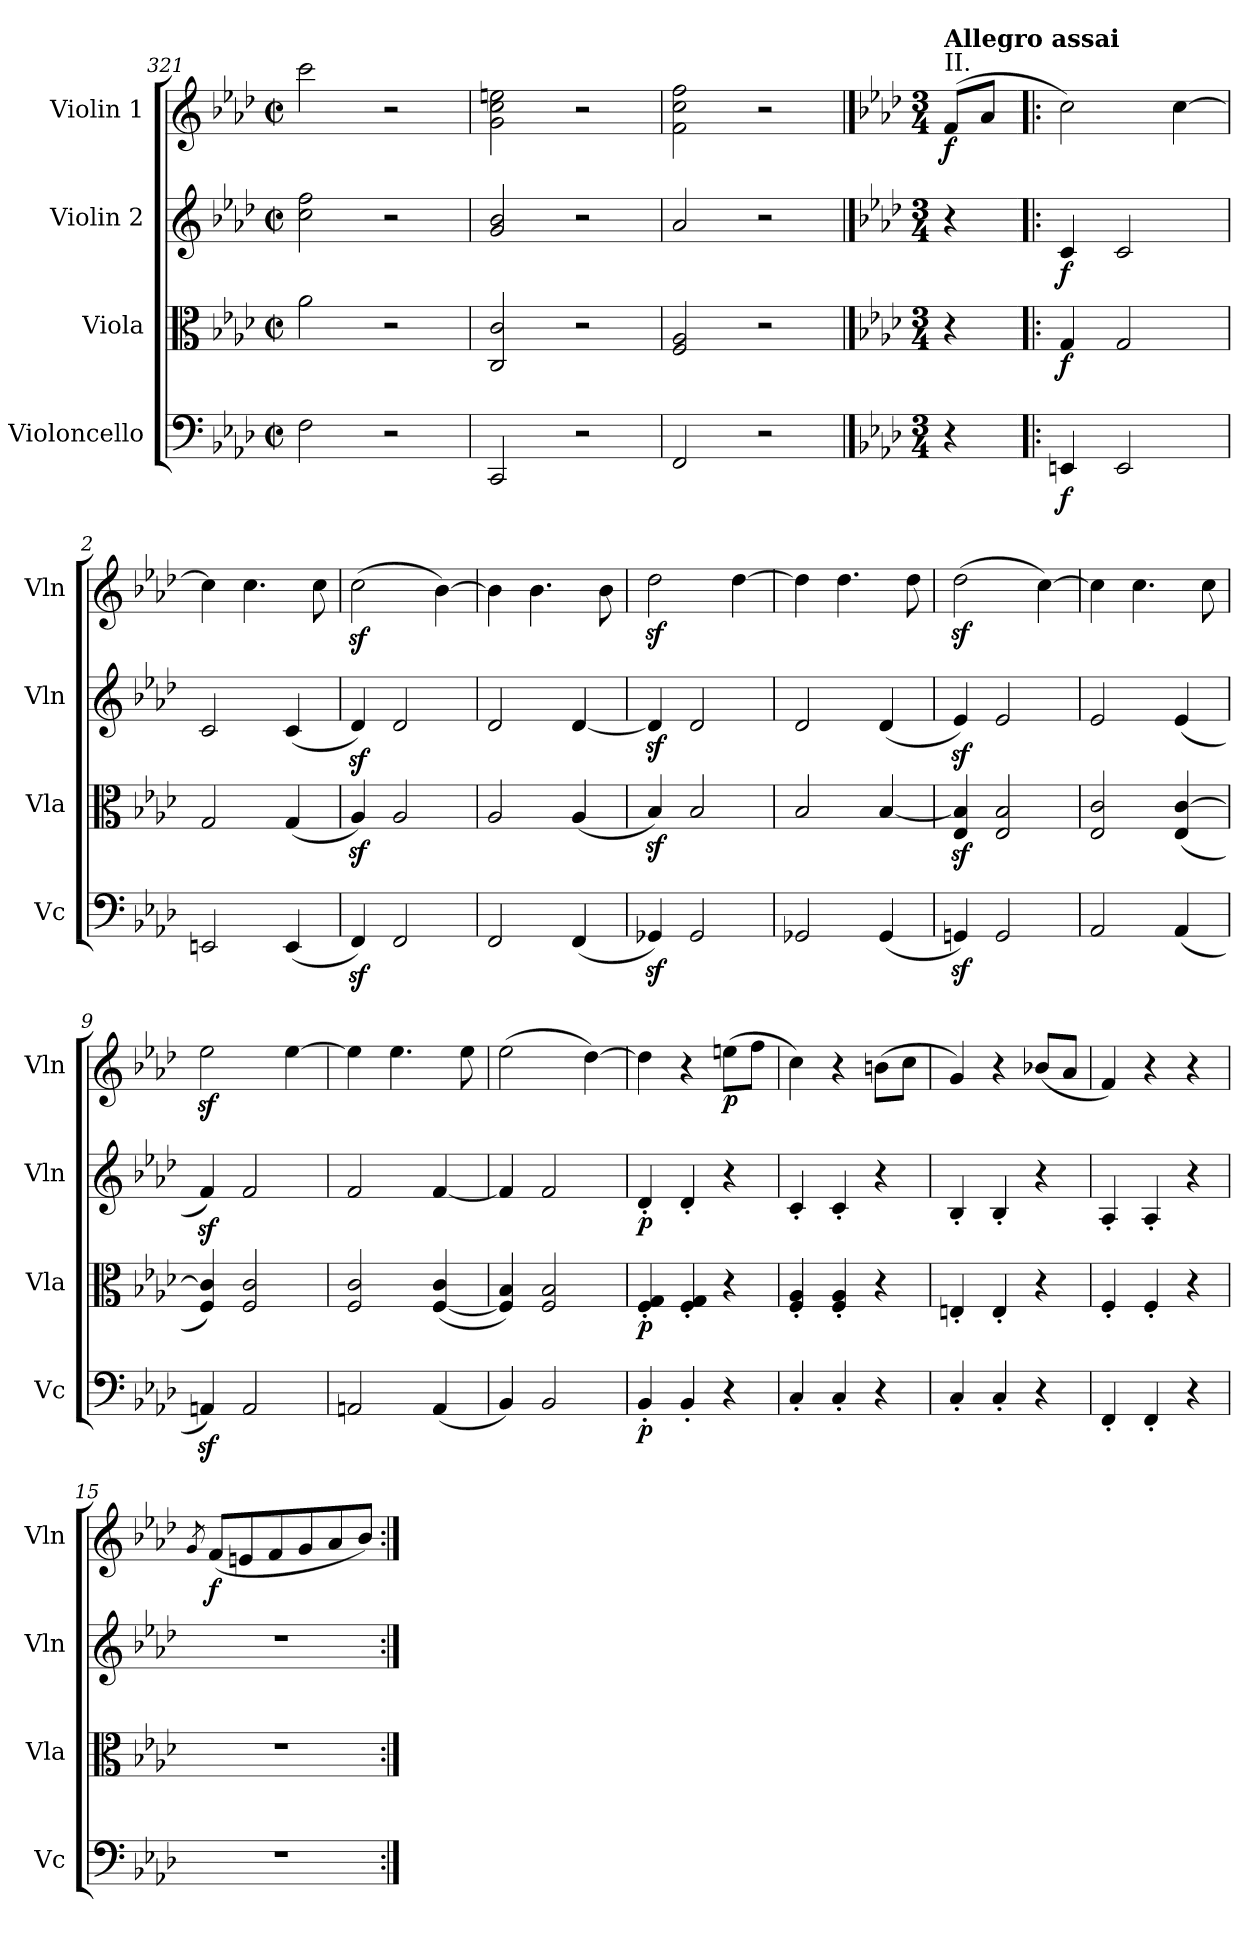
**kern	**dynam	**kern	**dynam	**kern	**dynam	**kern	**dynam
*part4	*part4	*part3	*part3	*part2	*part2	*part1	*part1
*staff4	*staff4	*staff3	*staff3	*staff2	*staff2	*staff1	*staff1
*I"Violoncello	*	*I"Viola	*	*I"Violin 2	*	*I"Violin 1	*
*I'Vc	*	*I'Vla	*	*I'Vln	*	*I'Vln	*
!!LO:LB:g=z
*clefF4	*	*clefC3	*	*clefG2	*	*clefG2	*
*k[b-e-a-d-]	*	*k[b-e-a-d-]	*	*k[b-e-a-d-]	*	*k[b-e-a-d-]	*
*M2/2	*	*M2/2	*	*M2/2	*	*M2/2	*
*met(c|)	*	*met(c|)	*	*met(c|)	*	*met(c|)	*
=321	=321	=321	=321	=321	=321	=321	=321
2F\	.	2a-\	.	2cc\ 2ff\	.	2ccc\	.
2r	.	2r	.	2r	.	2r	.
=322	=322	=322	=322	=322	=322	=322	=322
2CC/	.	2C/ 2c/	.	2g/ 2b-/	.	2g\ 2cc\ 2een\	.
2r	.	2r	.	2r	.	2r	.
=323	=323	=323	=323	=323	=323	=323	=323
2FF/	.	2F/ 2A-/	.	2a-/	.	2f\ 2cc\ 2ff\	.
2r	.	2r	.	2r	.	2r	.
!!LO:PB:g=z
==	==	==	==	==	==	==	==
*k[b-e-a-d-]	*	*k[b-e-a-d-]	*	*k[b-e-a-d-]	*	*k[b-e-a-d-]	*
*M3/4	*	*M3/4	*	*M3/4	*	*M3/4	*
!	!	!	!	!	!	!LO:TX:a:t=II.	!
!	!	!	!	!	!	!LO:TX:a:B:t=Allegro assai	!
!	!	!	!	!	!	!	!LO:DY:b
4r	.	4r	.	4r	.	(8f/L	f
.	.	.	.	.	.	8a-/J	.
=1!|:	=1!|:	=1!|:	=1!|:	=1!|:	=1!|:	=1!|:	=1!|:
!	!LO:DY:b	!	!LO:DY:b	!	!LO:DY:b	!	!
4EEn/	f	4G/	f	4c/	f	2cc\)	.
2EE/	.	2G/	.	2c/	.	.	.
.	.	.	.	.	.	[4cc\	.
=2	=2	=2	=2	=2	=2	=2	=2
2EEn/	.	2G/	.	2c/	.	4cc\]	.
.	.	.	.	.	.	4.cc\	.
(4EE/	.	(4G/	.	(4c/	.	.	.
.	.	.	.	.	.	8cc\	.
=3	=3	=3	=3	=3	=3	=3	=3
4FFz</)	.	4A-z</)	.	4d-z</)	.	(2ccz<\	.
2FF/	.	2A-/	.	2d-/	.	.	.
.	.	.	.	.	.	[4b-\)	.
=4	=4	=4	=4	=4	=4	=4	=4
2FF/	.	2A-/	.	2d-/	.	4b-\]	.
.	.	.	.	.	.	4.b-\	.
(4FF/	.	(4A-/	.	[4d-/	.	.	.
.	.	.	.	.	.	8b-\	.
=5	=5	=5	=5	=5	=5	=5	=5
4GG-Xz</)	.	4B-z</)	.	4d-z</]	.	2dd-z<\	.
2GG-/	.	2B-/	.	2d-/	.	.	.
.	.	.	.	.	.	[4dd-\	.
=6	=6	=6	=6	=6	=6	=6	=6
2GG-X/	.	2B-/	.	2d-/	.	4dd-\]	.
.	.	.	.	.	.	4.dd-\	.
(4GG-/	.	[4B-/	.	(4d-/	.	.	.
.	.	.	.	.	.	8dd-\	.
=7	=7	=7	=7	=7	=7	=7	=7
4GGnz</)	.	4E-/z< 4B-/]z<	.	4e-z</)	.	(2dd-z<\	.
2GG/	.	2E-/ 2B-/	.	2e-/	.	.	.
.	.	.	.	.	.	[4cc\)	.
=8	=8	=8	=8	=8	=8	=8	=8
2AA-/	.	2E-/ 2c/	.	2e-/	.	4cc\]	.
.	.	.	.	.	.	4.cc\	.
(4AA-/	.	(<4E-/ [4c/	.	(4e-/	.	.	.
.	.	.	.	.	.	8cc\	.
=9	=9	=9	=9	=9	=9	=9	=9
4AAnz</)	.	4F/ 4c/])	.	4fz</)	.	2ee-z<\	.
2AA/	.	2F/ 2c/	.	2f/	.	.	.
.	.	.	.	.	.	[4ee-\	.
=10	=10	=10	=10	=10	=10	=10	=10
2AAn/	.	2F/ 2c/	.	2f/	.	4ee-\]	.
.	.	.	.	.	.	4.ee-\	.
(4AA/	.	([4F/ 4c/	.	[4f/	.	.	.
.	.	.	.	.	.	8ee-\	.
=11	=11	=11	=11	=11	=11	=11	=11
4BB-/)	.	4F/] 4B-/)	.	4f/]	.	(2ee-\	.
2BB-/	.	2F/ 2B-/	.	2f/	.	.	.
.	.	.	.	.	.	[4dd-\)	.
=12	=12	=12	=12	=12	=12	=12	=12
!	!LO:DY:b	!	!LO:DY:b	!	!LO:DY:b	!	!
4BB-'/	p	4F/' 4G/'	p	4d-'/	p	4dd-\]	.
4BB-'/	.	4F/' 4G/'	.	4d-'/	.	4r	.
!	!	!	!	!	!	!	!LO:DY:b
4r	.	4r	.	4r	.	(8een\L	p
.	.	.	.	.	.	8ff\J	.
!!LO:LB:g=z
=13	=13	=13	=13	=13	=13	=13	=13
4C'/	.	4F/' 4A-/'	.	4c'/	.	4cc\)	.
4C'/	.	4F/' 4A-/'	.	4c'/	.	4r	.
4r	.	4r	.	4r	.	(8bn\L	.
.	.	.	.	.	.	8cc\J	.
!!LO:LB:g=z
=14	=14	=14	=14	=14	=14	=14	=14
4C'/	.	4En'/	.	4B-'/	.	4g/)	.
4C'/	.	4E'/	.	4B-'/	.	4r	.
4r	.	4r	.	4r	.	(8b-X/L	.
.	.	.	.	.	.	8a-/J	.
=15	=15	=15	=15	=15	=15	=15	=15
4FF'/	.	4F'/	.	4A-'/	.	4f/)	.
4FF'/	.	4F'/	.	4A-'/	.	4r	.
4r	.	4r	.	4r	.	4r	.
=15X1	=15X1	=15X1	=15X1	=15X1	=15X1	=15X1	=15X1
.	.	.	.	.	.	8qg/	.
!	!	!	!	!	!	!	!LO:DY:b
2.r	.	2.r	.	2.r	.	(8f/L	f
.	.	.	.	.	.	8en/	.
.	.	.	.	.	.	8f/	.
.	.	.	.	.	.	8g/	.
.	.	.	.	.	.	8a-/	.
.	.	.	.	.	.	8b-/J)	.
=:|!	=:|!	=:|!	=:|!	=:|!	=:|!	=:|!	=:|!
*-	*-	*-	*-	*-	*-	*-	*-
